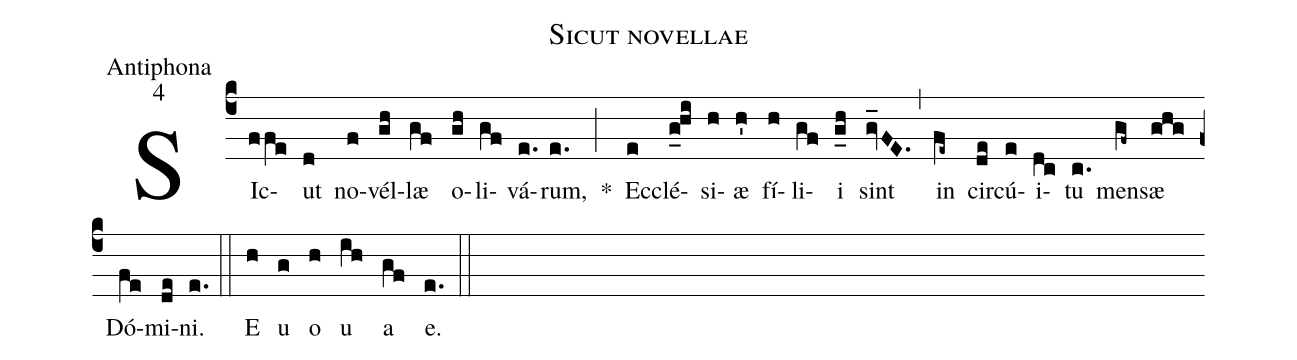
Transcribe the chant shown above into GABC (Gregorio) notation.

name:Sicut novellae;
office-part:Antiphona;
mode:4;
%%
(c4) SIc(ffe)ut(d) no(f)vél(gh)læ(gf) o(gh)li(gf)vá(e.)rum,(e.) *(;) Ec(e)clé(g_0hi)si(h)æ(h') fí(h)li(gf)i(g_h) sint(gv_FE.) (,) in(fe~) cir(de)cú(e)i(dc)tu(c.) men(gf~)sæ(ghg) Dó(fe)mi(de)ni.(e.) (::) E(h) u(g) o(h) u(ih) a(gf) e.(e.) (::)
